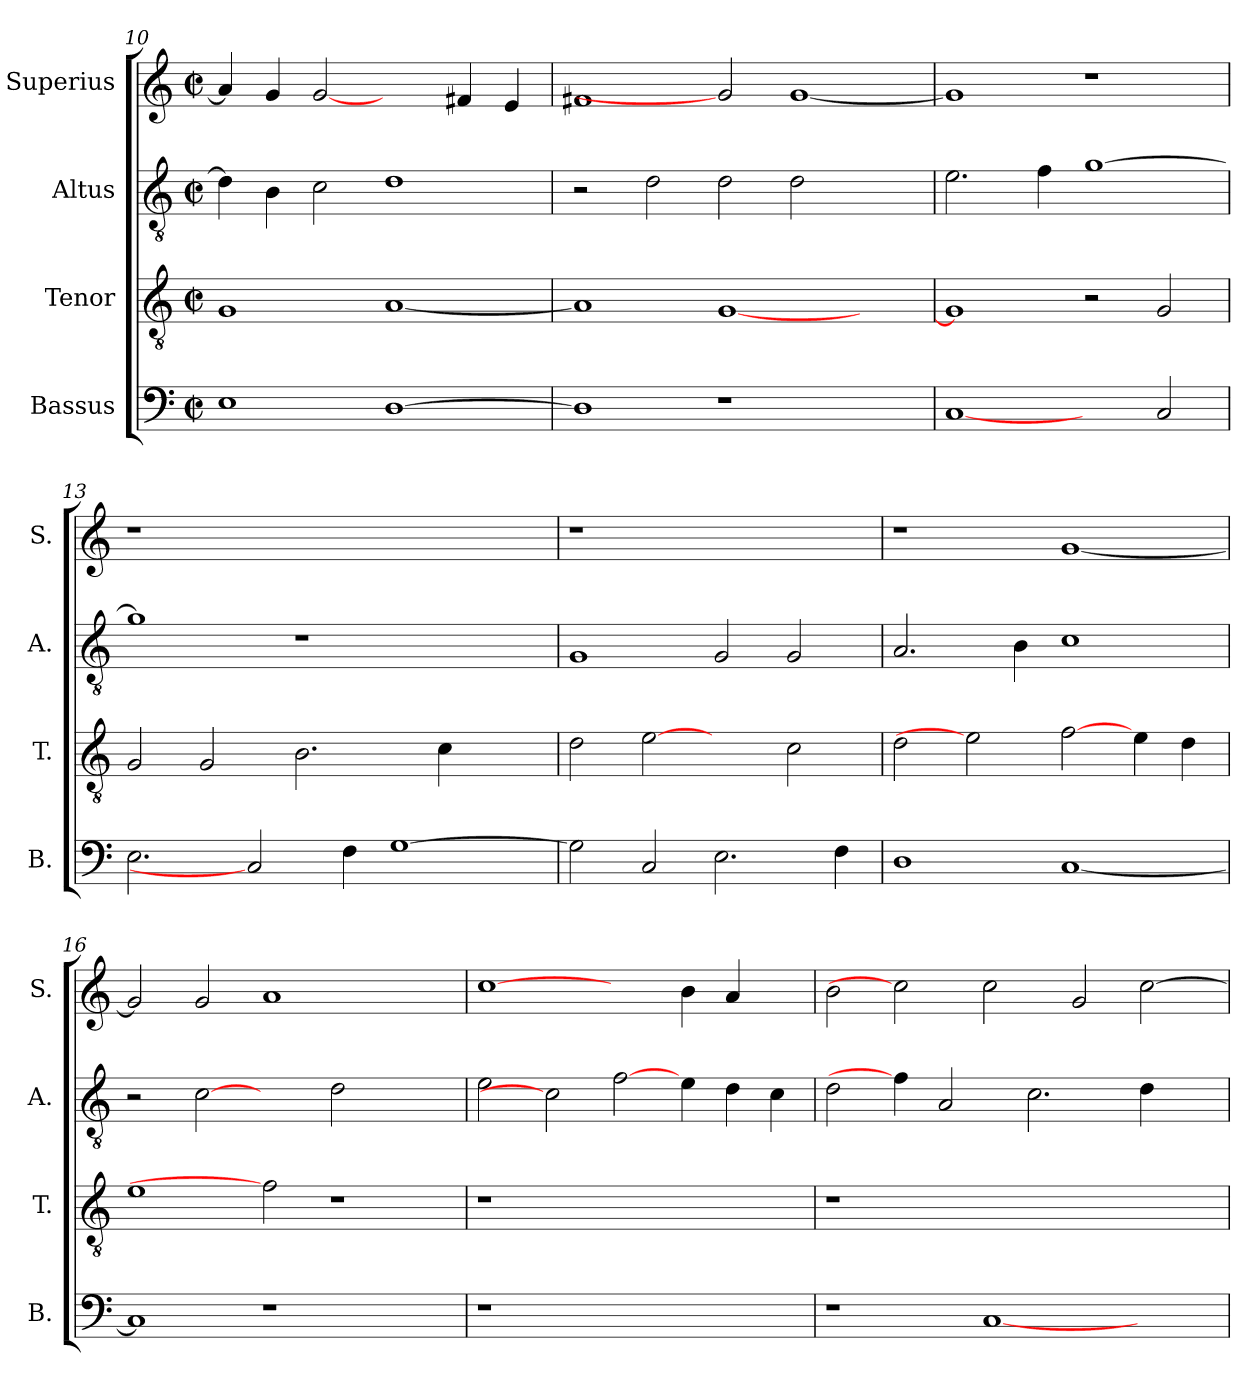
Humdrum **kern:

**kern	**kern	**kern	**kern
*part4	*part3	*part2	*part1
*staff4	*staff3	*staff2	*staff1
*I"Bassus	*I"Tenor	*I"Altus	*I"Superius
*I'B.	*I'T.	*I'A.	*I'S.
!!LO:LB:g=z
*clefF4	*clefGv2	*clefGv2	*clefG2
*	*ITrd7c12	*ITrd7c12	*
*k[]	*k[]	*k[]	*k[]
*C:	*C:	*C:	*C:
*M2/2	*M2/2	*M2/2	*M2/2
*met(c|)	*met(c|)	*met(c|)	*met(c|)
=10	=10	=10	=10
1Ei	1GGi	4Di\]	4ai/]
.	.	4BBi\	4gi/
.	.	2Ci\	[2gi
[>1Di	[<1AAi	1Di	2ryy
.	.	.	4f#Xi/
.	.	.	4ei/
=11	=11	=11	=11
1Di]	1AAi]	2r	1f#Xi
.	.	2Di\	.
1r	[<1GGi	2Di\	2gi]
.	.	2Di\	[<1gi
2ryy	2ryy	2ryy	.
=12	=12	=12	=12
[1Ci	1GGi]	2.Ei\	1gi]
.	.	4Fi\	.
2ryy	2r	[>1Gi	1r
2Ci/	2GGi/	.	.
=13	=13	=13	=13
!	!	!	!LO:N:vis=1
2.Ei\	2GGi/	1Gi]	1r
.	2GGi/	.	.
2Ci]	.	.	.
.	2.BBi\	1r	1.ryy
4Fi\	.	.	.
[>1Gi	.	.	.
.	4Ci\	.	.
.	2ryy	2ryy	.
=14	=14	=14	=14
!	!	!	!LO:N:vis=1
2Gi\]	2Di\	1GGi	1r
2Ci/	[2Ei	.	.
2.Ei\	2ryy	2GGi/	1ryy
.	2Ci\	2GGi/	.
4Fi\	.	.	.
!!LO:PB:g=z
=15	=15	=15	=15
1Di	2Di\	2.AAi/	1r
.	2Ei]	.	.
.	.	4BBi\	.
[<1Ci	[2Fi	1Ci	[<1gi
.	4Ei\	.	.
.	4Di\	.	.
=16	=16	=16	=16
1Ci]	1Ei	2r	2gi/]
.	.	[2Ci	2gi/
1r	2Fi]	2ryy	1ai
.	1r	2Di\	.
2ryy	.	2ryy	2ryy
=17	=17	=17	=17
!LO:N:vis=1	!LO:N:vis=1	!	!
1r	1r	2Ei\	[1cci
.	.	2Ci]	.
1ryy	1ryy	[2Fi\	2ryy
.	.	4Ei\	4bi\
.	.	4Di\	4ai/
4ryy	4ryy	4Ci\	4ryy
=18	=18	=18	=18
!	!LO:N:vis=1	!	!
1r	1r	2Di\	2bi\
.	.	4Fi\]	2cci]
.	.	2AAi/	.
[<1Ci	1.ryy	.	2cci\
.	.	2.Ci\	.
.	.	.	2gi/
2ryy	.	4Di\	[>2cci\
.	.	4ryy	.
=	=	=	=
*-	*-	*-	*-
